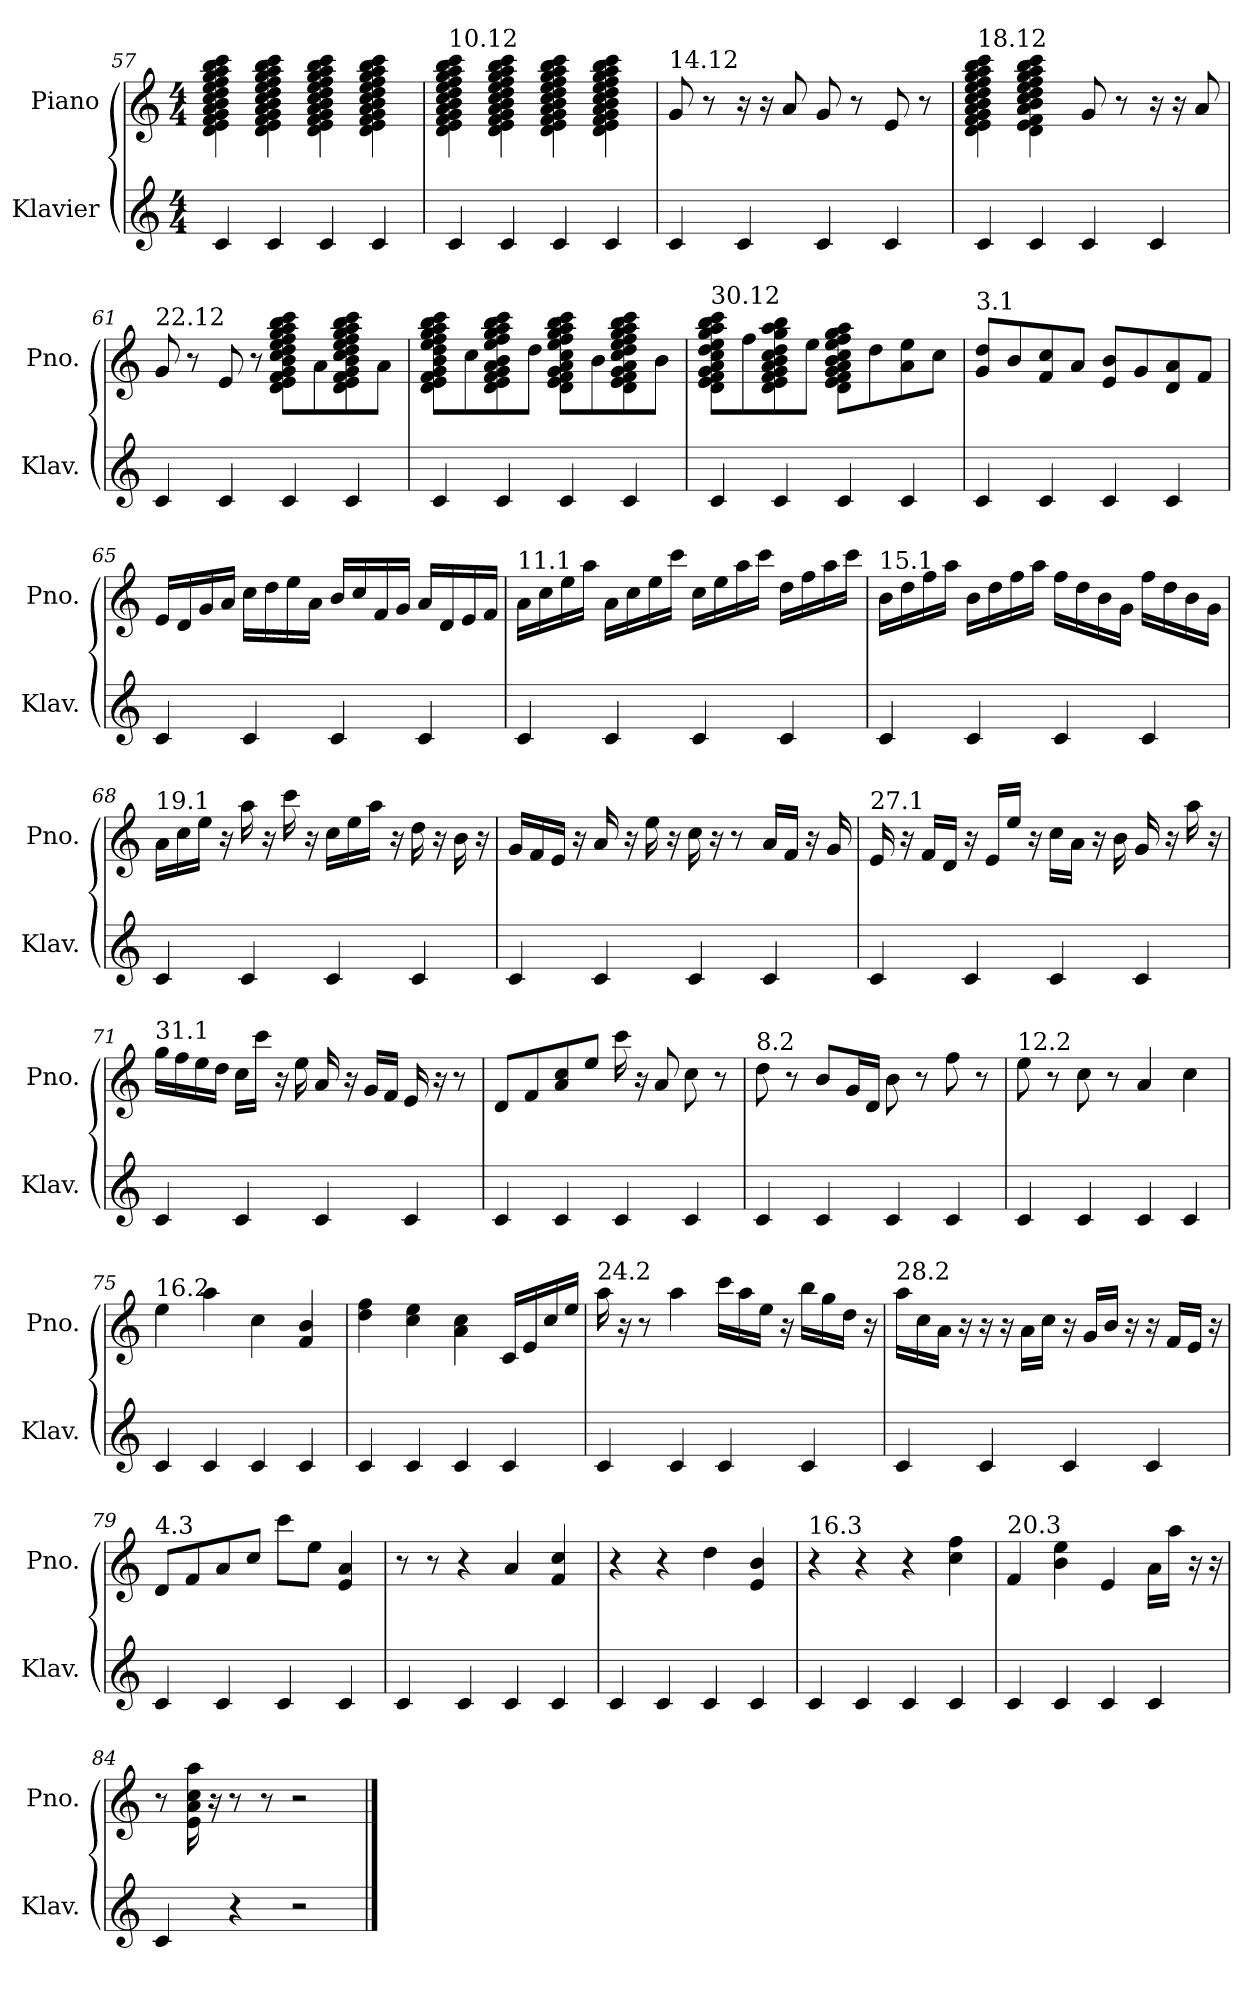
**kern	**kern
*part2	*part1
*staff2	*staff1
*I"Klavier	*I"Piano
*I'Klav.	*I'Pno.
*clefG2	*clefG2
*k[]	*k[]
*M4/4	*M4/4
=57	=57
4c/	4d\ 4e\ 4f\ 4g\ 4a\ 4b\ 4cc\ 4dd\ 4ee\ 4ff\ 4gg\ 4aa\ 4bb\ 4ccc\
4c/	4d\ 4e\ 4f\ 4g\ 4a\ 4b\ 4cc\ 4dd\ 4ee\ 4ff\ 4gg\ 4aa\ 4bb\ 4ccc\
4c/	4d\ 4e\ 4f\ 4g\ 4a\ 4b\ 4cc\ 4dd\ 4ee\ 4ff\ 4gg\ 4aa\ 4bb\ 4ccc\
4c/	4d\ 4e\ 4f\ 4g\ 4a\ 4b\ 4cc\ 4dd\ 4ee\ 4ff\ 4gg\ 4aa\ 4bb\ 4ccc\
!!LO:LB:g=z
=58	=58
!	!LO:TX:a:t=10.12
4c/	4d\ 4e\ 4f\ 4g\ 4a\ 4b\ 4cc\ 4dd\ 4ee\ 4ff\ 4gg\ 4aa\ 4bb\ 4ccc\
4c/	4d\ 4e\ 4f\ 4g\ 4a\ 4b\ 4cc\ 4dd\ 4ee\ 4ff\ 4gg\ 4aa\ 4bb\ 4ccc\
4c/	4d\ 4e\ 4f\ 4g\ 4a\ 4b\ 4cc\ 4dd\ 4ee\ 4ff\ 4gg\ 4aa\ 4bb\ 4ccc\
4c/	4d\ 4e\ 4f\ 4g\ 4a\ 4b\ 4cc\ 4dd\ 4ee\ 4ff\ 4gg\ 4aa\ 4bb\ 4ccc\
=59	=59
!	!LO:TX:a:t=14.12
4c/	8g/
.	8r
4c/	16r
.	16r
.	8a/
4c/	8g/
.	8r
4c/	8e/
.	8r
=60	=60
!	!LO:TX:a:t=18.12
4c/	4d\ 4e\ 4f\ 4g\ 4a\ 4b\ 4cc\ 4dd\ 4ee\ 4ff\ 4gg\ 4aa\ 4bb\ 4ccc\
4c/	4d\ 4e\ 4f\ 4a\ 4b\ 4cc\ 4dd\ 4ee\ 4ff\ 4gg\ 4aa\ 4bb\ 4ccc\
4c/	8g/
.	8r
4c/	16r
.	16r
.	8a/
=61	=61
!	!LO:TX:a:t=22.12
4c/	8g/
.	8r
4c/	8e/
.	8r
4c/	8d\ 8e\ 8f\ 8g\ 8b\ 8cc\ 8dd\ 8ee\ 8ff\ 8gg\ 8aa\ 8bb\ 8ccc\L
.	8a\
4c/	8d\ 8e\ 8f\ 8g\ 8b\ 8cc\ 8dd\ 8ee\ 8ff\ 8gg\ 8aa\ 8bb\ 8ccc\
.	8a\J
!!LO:LB:g=z
=62	=62
4c/	8d\ 8e\ 8f\ 8g\ 8b\ 8dd\ 8ee\ 8ff\ 8gg\ 8aa\ 8bb\ 8ccc\L
.	8cc\
4c/	8d\ 8e\ 8f\ 8g\ 8a\ 8b\ 8ee\ 8ff\ 8gg\ 8aa\ 8bb\ 8ccc\
.	8dd\J
4c/	8d\ 8e\ 8f\ 8g\ 8a\ 8cc\ 8ee\ 8ff\ 8gg\ 8aa\ 8bb\ 8ccc\L
.	8b\
4c/	8d\ 8e\ 8f\ 8g\ 8a\ 8cc\ 8dd\ 8ee\ 8ff\ 8gg\ 8aa\ 8bb\ 8ccc\
.	8b\J
=63	=63
!	!LO:TX:a:t=30.12
4c/	8d\ 8e\ 8f\ 8g\ 8a\ 8cc\ 8dd\ 8ee\ 8gg\ 8aa\ 8bb\ 8ccc\L
.	8ff\
4c/	8d\ 8e\ 8f\ 8g\ 8a\ 8b\ 8cc\ 8dd\ 8gg\ 8aa\ 8bb\
.	8ee\J
4c/	8d\ 8e\ 8f\ 8g\ 8a\ 8b\ 8cc\ 8ee\ 8ff\ 8gg\ 8aa\L
.	8dd\
4c/	8a\ 8ee\
.	8cc\J
=64	=64
!	!LO:TX:a:t=3.1
4c/	8g/ 8dd/L
.	8b/
4c/	8f/ 8cc/
.	8a/J
4c/	8e/ 8b/L
.	8g/
4c/	8d/ 8a/
.	8f/J
!!LO:LB:g=z
=65	=65
4c/	16e/LL
.	16d/
.	16g/
.	16a/JJ
4c/	16cc\LL
.	16dd\
.	16ee\
.	16a\JJ
4c/	16b/LL
.	16cc/
.	16f/
.	16g/JJ
4c/	16a/LL
.	16d/
.	16e/
.	16f/JJ
=66	=66
!	!LO:TX:a:t=11.1
4c/	16a\LL
.	16cc\
.	16ee\
.	16aa\JJ
4c/	16a\LL
.	16cc\
.	16ee\
.	16ccc\JJ
4c/	16cc\LL
.	16ee\
.	16aa\
.	16ccc\JJ
4c/	16dd\LL
.	16ff\
.	16aa\
.	16ccc\JJ
!!LO:LB:g=z
=67	=67
!	!LO:TX:a:t=15.1
4c/	16b\LL
.	16dd\
.	16ff\
.	16aa\JJ
4c/	16b\LL
.	16dd\
.	16ff\
.	16aa\JJ
4c/	16ff\LL
.	16dd\
.	16b\
.	16g\JJ
4c/	16ff\LL
.	16dd\
.	16b\
.	16g\JJ
=68	=68
!	!LO:TX:a:t=19.1
4c/	16a\LL
.	16cc\
.	16ee\JJ
.	16r
4c/	16aa\
.	16r
.	16ccc\
.	16r
4c/	16cc\LL
.	16ee\
.	16aa\JJ
.	16r
4c/	16dd\
.	16r
.	16b\
.	16r
!!LO:LB:g=z
=69	=69
4c/	16g/LL
.	16f/
.	16e/JJ
.	16r
4c/	16a/
.	16r
.	16ee\
.	16r
4c/	16cc\
.	16r
.	8r
4c/	16a/LL
.	16f/JJ
.	16r
.	16g/
=70	=70
!	!LO:TX:a:t=27.1
4c/	16e/
.	16r
.	16f/LL
.	16d/JJ
4c/	16r
.	16e/LL
.	16ee/JJ
.	16r
4c/	16cc\LL
.	16a\JJ
.	16r
.	16b\
4c/	16g/
.	16r
.	16aa\
.	16r
!!LO:PB:g=z
=71	=71
!	!LO:TX:a:t=31.1
4c/	16gg\LL
.	16ff\
.	16ee\
.	16dd\JJ
4c/	16cc\LL
.	16ccc\JJ
.	16r
.	16ee\
4c/	16a/
.	16r
.	16g/LL
.	16f/JJ
4c/	16e/
.	16r
.	8r
=72	=72
4c/	8d/L
.	8f/
4c/	8a/ 8cc/
.	8ee/J
4c/	16ccc\
.	16r
.	8a/
4c/	8cc\
.	8r
=73	=73
!	!LO:TX:a:t=8.2
4c/	8dd\
.	8r
4c/	8b/L
.	16g/L
.	16d/JJ
4c/	8b\
.	8r
4c/	8ff\
.	8r
=74	=74
!	!LO:TX:a:t=12.2
4c/	8ee\
.	8r
4c/	8cc\
.	8r
4c/	4a/
4c/	4cc\
!!LO:LB:g=z
=75	=75
!	!LO:TX:a:t=16.2
4c/	4ee\
4c/	4aa\
4c/	4cc\
4c/	4f/ 4b/
=76	=76
4c/	4dd\ 4ff\
4c/	4cc\ 4ee\
4c/	4a\ 4cc\
4c/	16c/LL
.	16e/
.	16cc/
.	16ee/JJ
=77	=77
!	!LO:TX:a:t=24.2
4c/	16aa\
.	16r
.	8r
4c/	4aa\
4c/	16ccc\LL
.	16aa\
.	16ee\JJ
.	16r
4c/	16bb\LL
.	16gg\
.	16dd\JJ
.	16r
!!LO:LB:g=z
=78	=78
!	!LO:TX:a:t=28.2
4c/	16aa\LL
.	16cc\
.	16a\JJ
.	16r
4c/	16r
.	16r
.	16a\LL
.	16cc\JJ
4c/	16r
.	16g/LL
.	16b/JJ
.	16r
4c/	16r
.	16f/LL
.	16e/JJ
.	16r
=79	=79
!	!LO:TX:a:t=4.3
4c/	8d/L
.	8f/
4c/	8a/
.	8cc/J
4c/	8ccc\L
.	8ee\J
4c/	4e/ 4a/
=80	=80
4c/	8r
.	8r
4c/	4r
4c/	4a/
4c/	4f/ 4cc/
=81	=81
4c/	4r
4c/	4r
4c/	4dd\
4c/	4e/ 4b/
=82	=82
!	!LO:TX:a:t=16.3
4c/	4r
4c/	4r
4c/	4r
4c/	4cc\ 4ff\
!!LO:LB:g=z
=83	=83
!	!LO:TX:a:t=20.3
4c/	4f/
4c/	4b\ 4ee\
4c/	4e/
4c/	16a\LL
.	16aa\JJ
.	16r
.	16r
=84	=84
4c/	8r
.	16e\ 16a\ 16cc\ 16aa\
.	16r
4r	8r
.	8r
2r	2r
==	==
*-	*-
